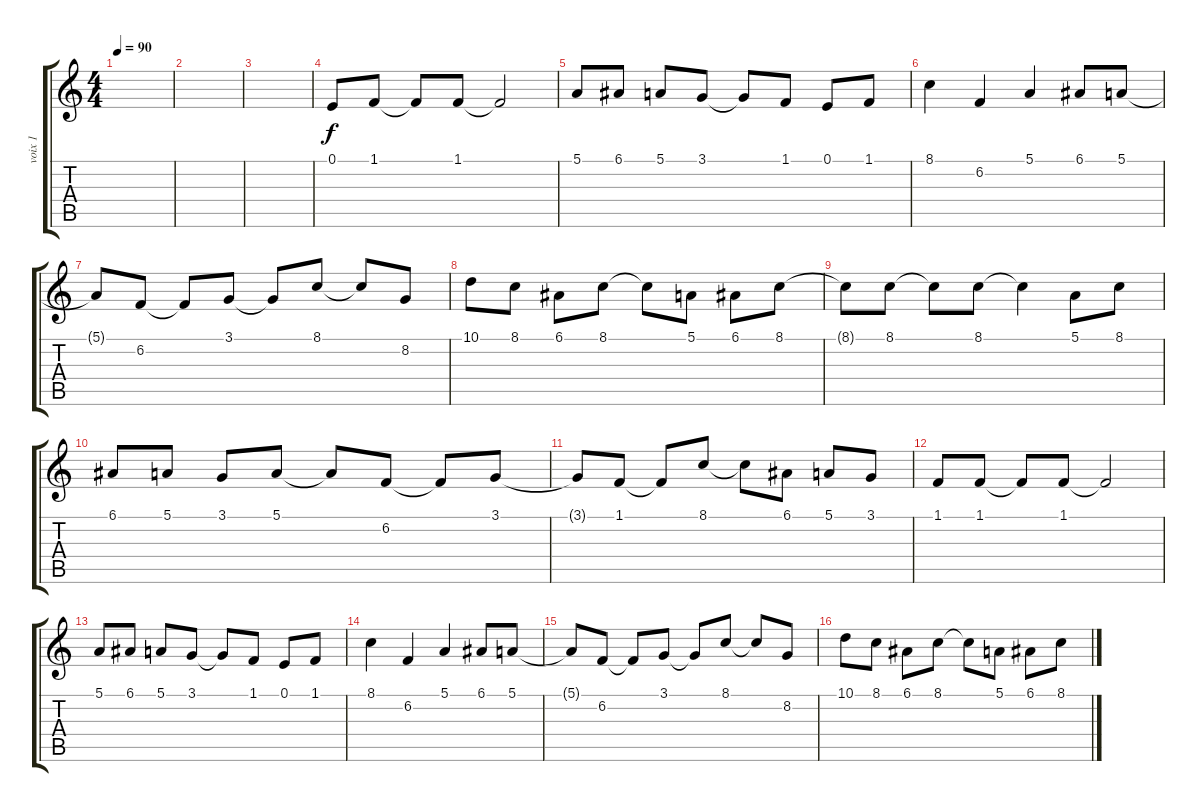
\track ("voix 1" "voix 1") {instrument violin}
\staff {score tabs}
\tuning (E4 B3 G3 D3 A2 E2) {hide}
\ts (4 4)
\tempo 90
\clef g2
\ks c
|
|
|
0.1.8 1.1.8 1.1{t}.8 1.1.8 1.1{t}.2 |
5.1.8 6.1.8 5.1.8 3.1.8 3.1{t}.8 1.1.8 0.1.8 1.1.8 |
8.1.4 6.2.4 5.1.4 6.1.8 5.1.8 |
5.1{t}.8 6.2.8 6.2{t}.8 3.1.8 3.1{t}.8 8.1.8 8.1{t}.8 8.2.8 |
10.1.8 8.1.8 6.1.8 8.1.8 8.1{t}.8 5.1.8 6.1.8 8.1.8 |
8.1{t}.8 8.1.8 8.1{t}.8 8.1.8 8.1{t}.4 5.1.8 8.1.8 |
6.1.8 5.1.8 3.1.8 5.1.8 5.1{t}.8 6.2.8 6.2{t}.8 3.1.8 |
3.1{t}.8 1.1.8 1.1{t}.8 8.1.8 8.1{t}.8 6.1.8 5.1.8 3.1.8 |
1.1.8 1.1.8 1.1{t}.8 1.1.8 1.1{t}.2 |
5.1.8 6.1.8 5.1.8 3.1.8 3.1{t}.8 1.1.8 0.1.8 1.1.8 |
8.1.4 6.2.4 5.1.4 6.1.8 5.1.8 |
5.1{t}.8 6.2.8 6.2{t}.8 3.1.8 3.1{t}.8 8.1.8 8.1{t}.8 8.2.8 |
10.1.8 8.1.8 6.1.8 8.1.8 8.1{t}.8 5.1.8 6.1.8 8.1.8
